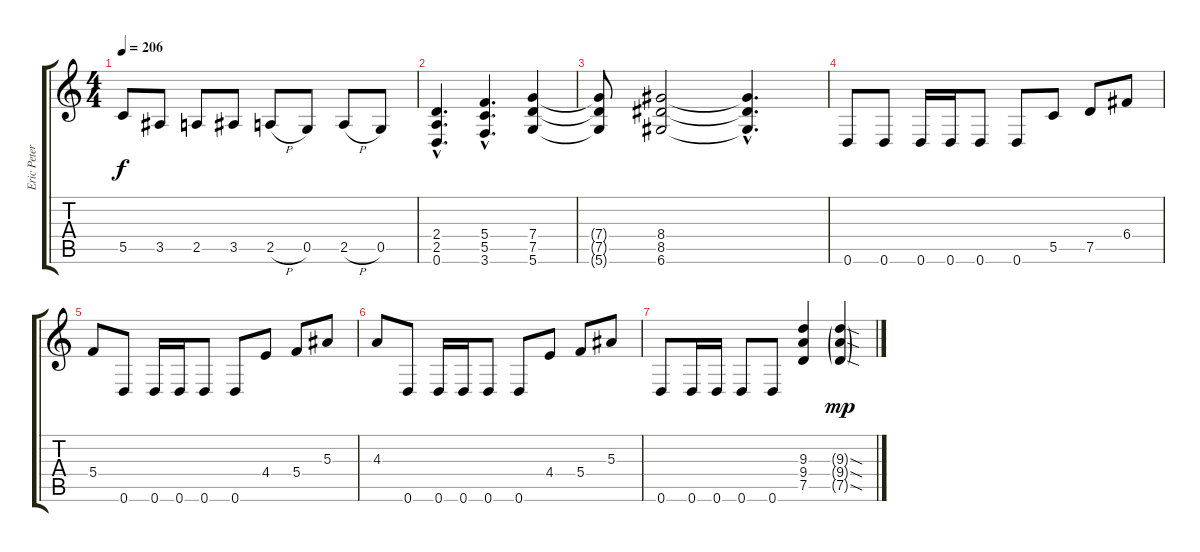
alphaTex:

\track ("Eric Peterson" "Eric Peter") {instrument overdrivenguitar}
\staff {score tabs}
\tuning (D4 A3 F3 C3 G2 D2) {hide}
\ts (4 4)
\tempo 206
\clef g2
\ks c
5.5.8{dy f} 3.5.8 2.5.8 3.5.8 2.5{h}.8 0.5.8 2.5{h}.8 0.5.8 |
(2.4{hac} 2.5{hac} 0.6{hac}).4{d} (5.4{hac} 5.5{hac} 3.6{hac}).4{d} (7.4 7.5 5.6).4 |
(7.4{t} 7.5{t} 5.6{t}).8 (8.4 8.5 6.6).2 (8.4{hac t} 8.5{hac t} 6.6{hac t}).4{d} |
0.6.8 0.6.8 0.6.16 0.6.16 0.6.8 0.6.8 5.5.8 7.5.8 6.4.8 |
5.4.8 0.6.8 0.6.16 0.6.16 0.6.8 0.6.8 4.4.8 5.4.8 5.3.8 |
4.3.8 0.6.8 0.6.16 0.6.16 0.6.8 0.6.8 4.4.8 5.4.8 5.3.8 |
0.6.8 0.6.16 0.6.16 0.6.8 0.6.8 (9.3 9.4 7.5).4 (9.3{sod g} 9.4{sod g} 7.5{sod g}).4{dy mp}
